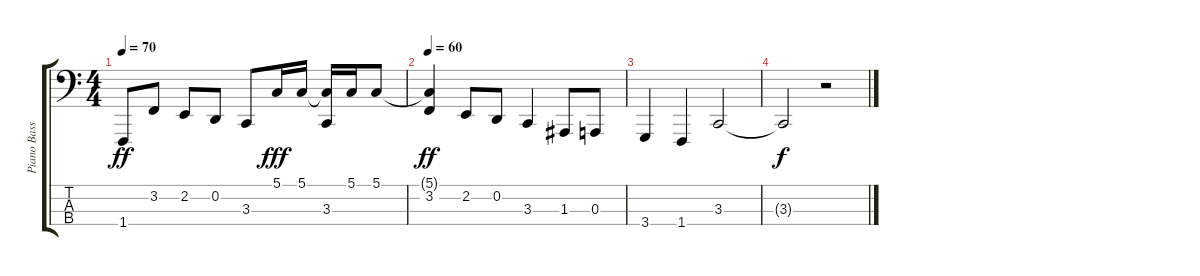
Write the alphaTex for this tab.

\track ("Piano Bass (Paul)" "Piano Bass") {instrument brightacousticpiano}
\staff {score tabs}
\tuning (G2 D2 A1 E1) {hide}
\ts (4 4)
\tempo 70
\clef f4
\ks c
1.4.8{dy ff} 3.2.8 2.2.8 0.2.8 3.3.8 5.1.16{dy fff} 5.1.16 (5.1{t} 3.3).16 5.1.16 5.1.8 |
\tempo 65
\tempo 60
(5.1{t} 3.2).4{dy ff} 2.2.8 0.2.8 3.3.4 1.3.8 0.3.8 |
3.4.4 1.4.4 3.3.2 |
3.3{t}.2{dy f} r.2
